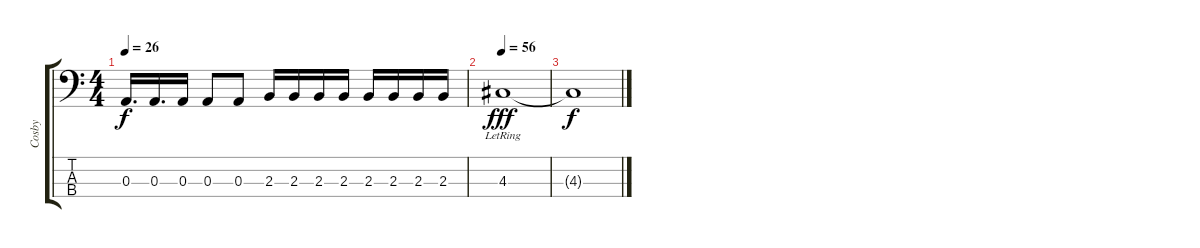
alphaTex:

\track ("Cosby" "Cosby") {instrument electricbassfinger}
\staff {score tabs}
\tuning (G2 D2 A1 E1) {hide}
\ts (4 4)
\tempo 26
\clef f4
\ks c
0.3.16{d dy f} 0.3.16{d} 0.3.16 0.3.8 0.3.8 2.3.16 2.3.16 2.3.16 2.3.16 2.3.16 2.3.16 2.3.16 2.3.16 |
\tempo 56
4.3{lr}.1{dy fff} |
4.3{t}.1{dy f}
